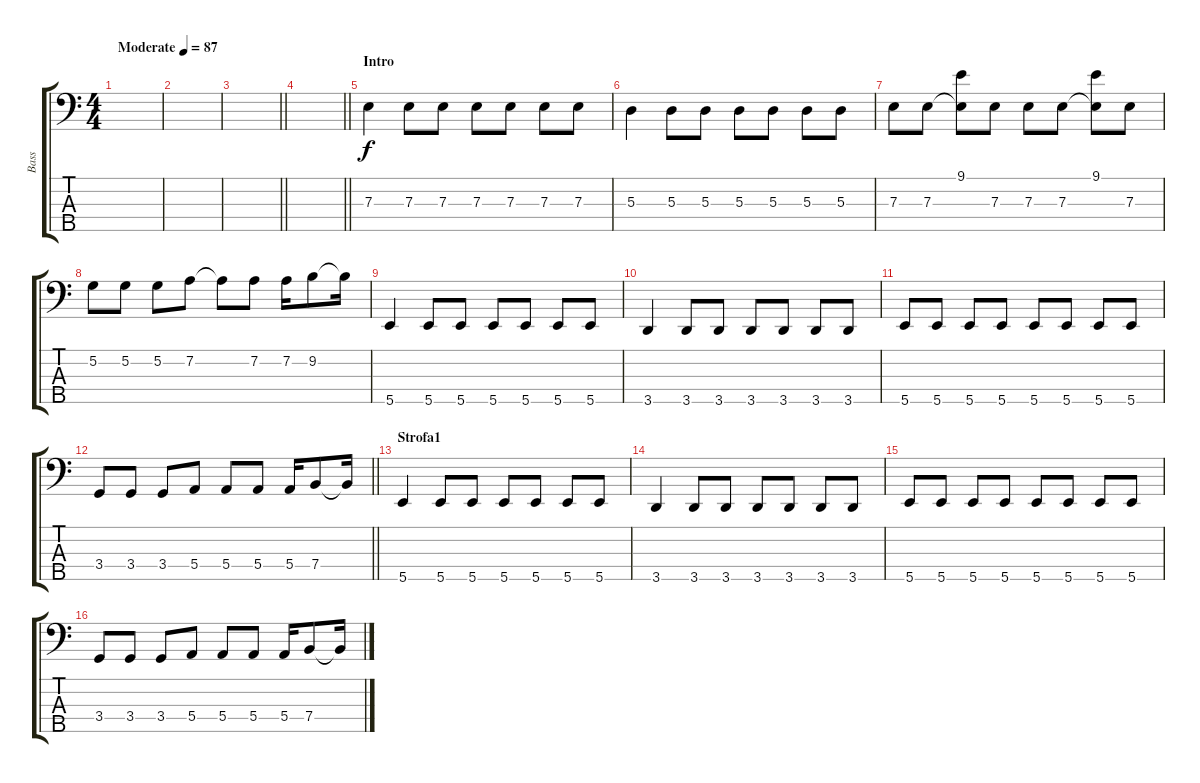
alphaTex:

\track ("Bass" "Bass") {instrument electricbassfinger}
\staff {score tabs}
\tuning (G2 D2 A1 E1 B0) {hide}
\ts (4 4)
\tempo (87 "Moderate")
\clef f4
\ks c
|
|
\barLineRight lightlight
|
\section ("" "")
\barLineRight lightlight
|
\section ("" "Intro")
7.3.4 7.3.8 7.3.8 7.3.8 7.3.8 7.3.8 7.3.8 |
5.3.4 5.3.8 5.3.8 5.3.8 5.3.8 5.3.8 5.3.8 |
7.3.8 7.3.8 (9.1 7.3{t}).8 7.3.8 7.3.8 7.3.8 (9.1 7.3{t}).8 7.3.8 |
5.2.8 5.2.8 5.2.8 7.2.8 7.2{t}.8 7.2.8 7.2.16 9.2.8 9.2{t}.16 |
5.5.4 5.5.8 5.5.8 5.5.8 5.5.8 5.5.8 5.5.8 |
3.5.4 3.5.8 3.5.8 3.5.8 3.5.8 3.5.8 3.5.8 |
5.5.8 5.5.8 5.5.8 5.5.8 5.5.8 5.5.8 5.5.8 5.5.8 |
\barLineRight lightlight
3.4.8 3.4.8 3.4.8 5.4.8 5.4.8 5.4.8 5.4.16 7.4.8 7.4{t}.16 |
\section ("" "Strofa1")
5.5.4{volume 16} 5.5.8 5.5.8 5.5.8 5.5.8 5.5.8 5.5.8 |
3.5.4 3.5.8 3.5.8 3.5.8 3.5.8 3.5.8 3.5.8 |
5.5.8 5.5.8 5.5.8 5.5.8 5.5.8 5.5.8 5.5.8 5.5.8 |
3.4.8 3.4.8 3.4.8 5.4.8 5.4.8 5.4.8 5.4.16 7.4.8 7.4{t}.16
